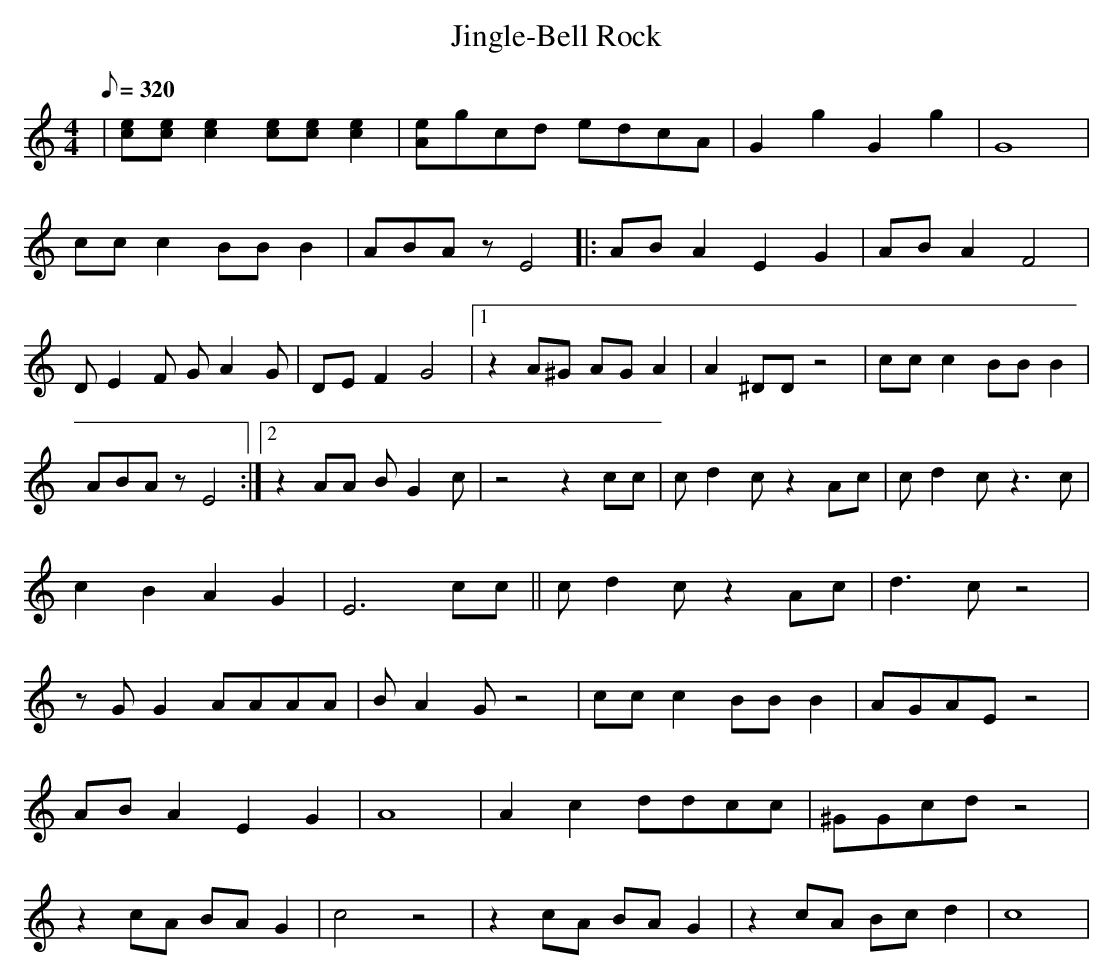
X:1
T:Jingle-Bell Rock
M:4/4
L:1/8
Q:1/8=320
K:C
|[ec][ec][e2c2] [ec][ec][e2c2]|[eA]gcd edcA|G2g2 G2g2|G8|
ccc2 BBB2|ABAz E4|:ABA2 E2G2|ABA2 F4|
DE2F GA2G|DEF2 G4|1 z2A^G AGA2|A2^DD z4|ccc2 BBB2|
ABAz E4:|2 z2AA BG2c|z4 z2cc|cd2c z2Ac|cd2c z3c|
c2B2 A2G2|E6cc||cd2c z2Ac|d3c z4|
zGG2 AAAA|BA2G z4|ccc2 BBB2|AGAE z4|
ABA2 E2G2|A8|A2c2 ddcc|^GGcd z4|
z2cA BAG2|c4 z4|z2cA BAG2|z2cA Bcd2|c8|
